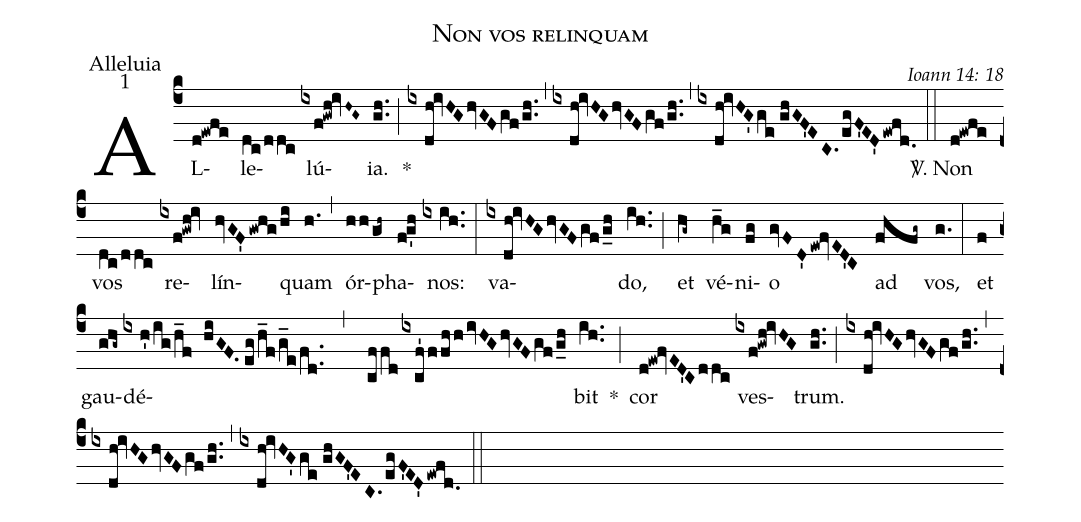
name: Non vos relinquam;
office-part: Alleluia;
mode: 1;
commentary: Ioann 14: 18;
%%
(c4) AL(d!ewfe)le(dc/ddc)lú(ixf!gwh!ivH~G~)ia.(gh..) *(;) (ix/dh!ivHG/hvGF/gf/gh..) (,) (ix/dh!ivHG/hvGF/gf/gh..) (,) (ix/dh!ivHG'/ge//ghGF'EC./egF'ED'/ewfd.) (::)
<sp>V/</sp>. Non(d!ewfe) vos(dc/ddc) re(ixf!gwh!iv)lín(hvGF'/gwhg/hi)quam(h.) (,) ór(hh/gh~)pha(f!g'h)nos:(ix/ih..) (:)
va(ix/dh!ivHG/hvGF/gf/g_h)do,(ih..) (;) et(hg~) vé(h_g)ni(fg)o(gvFD'/ew!fvED'C) ad(fhfg~) vos,(g.) (:)
et(f) gau(ghg~)dé(ix/h'/ig/h_f hiGF.//eg/h_f/g_e/fd.. , cffd/ixcf'ffhh/ivHG/hvGF/gf/g_h)bit(ih..) *(;) cor(d!ew!fvED'C/ddc) ves(ixf!gwh!ivHG)trum.(gh..) (;) (ix/dh!ivHG/hvGF/gf/gh..) (,) (ix/dh!ivHG/hvGF/gf/gh..) (,) (ix/dh!ivHG'/ge//ghGF'EC./egF'ED'/ewfd.) (::)
